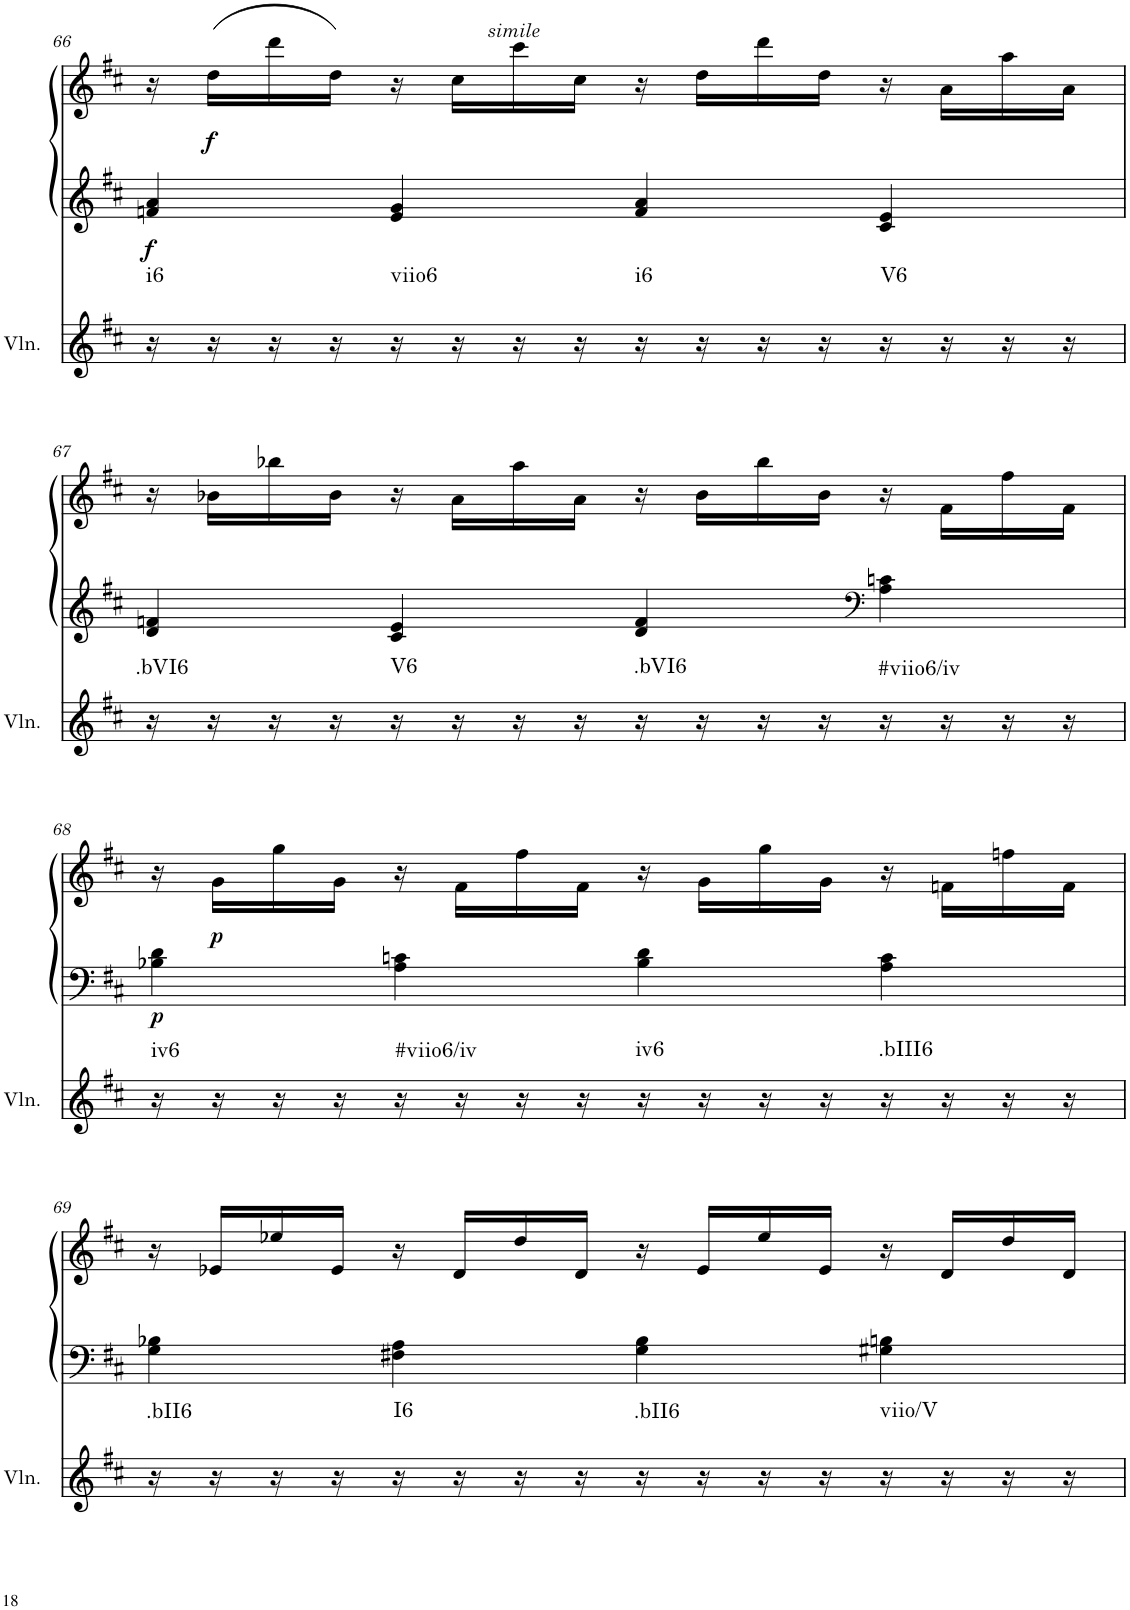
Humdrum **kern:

**kern	**harte	**kern	**kern	**dynam
*part2	*part2	*part1	*part1	*part1
*staff3	*	*staff2	*staff1	*staff1/2
*I"Violin	*	*I"unbenannt2	*	*
*I'Vln.	*	*	*	*
!!LO:PB:g=z
*clefG2	*	*clefG2	*clefG2	*
*k[f#c#]	*	*k[f#c#]	*k[f#c#]	*
*M4/4	*	*M4/4	*M4/4	*
=66	=66	=66	=66	=66
!	!LO:H:kt=i6	!	!	!LO:DY:b=2
16r	N	4fn/ 4a/	16r	f
!	!	!	!	!LO:DY:b
16r	.	.	(16dd\LL	f
16r	.	.	16ddd\	.
16r	.	.	16dd\JJ)	.
!	!LO:H:kt=viio6	!	!	!
16r	N	4e/ 4g/	16r	.
16r	.	.	16cc#\LL	.
!	!	!	!LO:TX:a:i:t=simile	!
16r	.	.	16ccc#\	.
16r	.	.	16cc#\JJ	.
!	!LO:H:kt=i6	!	!	!
16r	N	4f/ 4a/	16r	.
16r	.	.	16dd\LL	.
16r	.	.	16ddd\	.
16r	.	.	16dd\JJ	.
!	!LO:H:kt=V6	!	!	!
16r	N	4c#/ 4e/	16r	.
16r	.	.	16a\LL	.
16r	.	.	16aa\	.
16r	.	.	16a\JJ	.
!!LO:LB:g=z
=67	=67	=67	=67	=67
!	!LO:H:kt=.bVI6	!	!	!
16r	N	4d/ 4fn/	16r	.
16r	.	.	16b-X\LL	.
16r	.	.	16bb-X\	.
16r	.	.	16b-\JJ	.
!	!LO:H:kt=V6	!	!	!
16r	N	4c#/ 4e/	16r	.
16r	.	.	16a\LL	.
16r	.	.	16aa\	.
16r	.	.	16a\JJ	.
!	!LO:H:kt=.bVI6	!	!	!
16r	N	4d/ 4f/	16r	.
16r	.	.	16b-\LL	.
16r	.	.	16bb-\	.
16r	.	.	16b-\JJ	.
*	*	*clefF4	*	*
!	!LO:H:kt=#viio6/iv	!	!	!
16r	N	4A\ 4cn\	16r	.
16r	.	.	16f#\LL	.
16r	.	.	16ff#\	.
16r	.	.	16f#\JJ	.
!!LO:LB:g=z
=68	=68	=68	=68	=68
!	!LO:H:kt=iv6	!	!	!LO:DY:b=2
16r	N	4B-X\ 4d\	16r	p
!	!	!	!	!LO:DY:b
16r	.	.	16g\LL	p
16r	.	.	16gg\	.
16r	.	.	16g\JJ	.
!	!LO:H:kt=#viio6/iv	!	!	!
16r	N	4A\ 4cn\	16r	.
16r	.	.	16f#\LL	.
16r	.	.	16ff#\	.
16r	.	.	16f#\JJ	.
!	!LO:H:kt=iv6	!	!	!
16r	N	4B-\ 4d\	16r	.
16r	.	.	16g\LL	.
16r	.	.	16gg\	.
16r	.	.	16g\JJ	.
!	!LO:H:kt=.bIII6	!	!	!
16r	N	4A\ 4c\	16r	.
16r	.	.	16fn\LL	.
16r	.	.	16ffn\	.
16r	.	.	16f\JJ	.
!!LO:LB:g=z
=69	=69	=69	=69	=69
!	!LO:H:kt=.bII6	!	!	!
16r	N	4G\ 4B-X\	16r	.
16r	.	.	16e-X/LL	.
16r	.	.	16ee-X/	.
16r	.	.	16e-/JJ	.
!	!LO:H:kt=I6	!	!	!
16r	N	4F#X\ 4A\	16r	.
16r	.	.	16d/LL	.
16r	.	.	16dd/	.
16r	.	.	16d/JJ	.
!	!LO:H:kt=.bII6	!	!	!
16r	N	4G\ 4B-\	16r	.
16r	.	.	16e-/LL	.
16r	.	.	16ee-/	.
16r	.	.	16e-/JJ	.
!	!LO:H:kt=viio/V	!	!	!
16r	N	4G#X\ 4Bn\	16r	.
16r	.	.	16d/LL	.
16r	.	.	16dd/	.
16r	.	.	16d/JJ	.
=	=	=	=	=
*-	*-	*-	*-	*-
